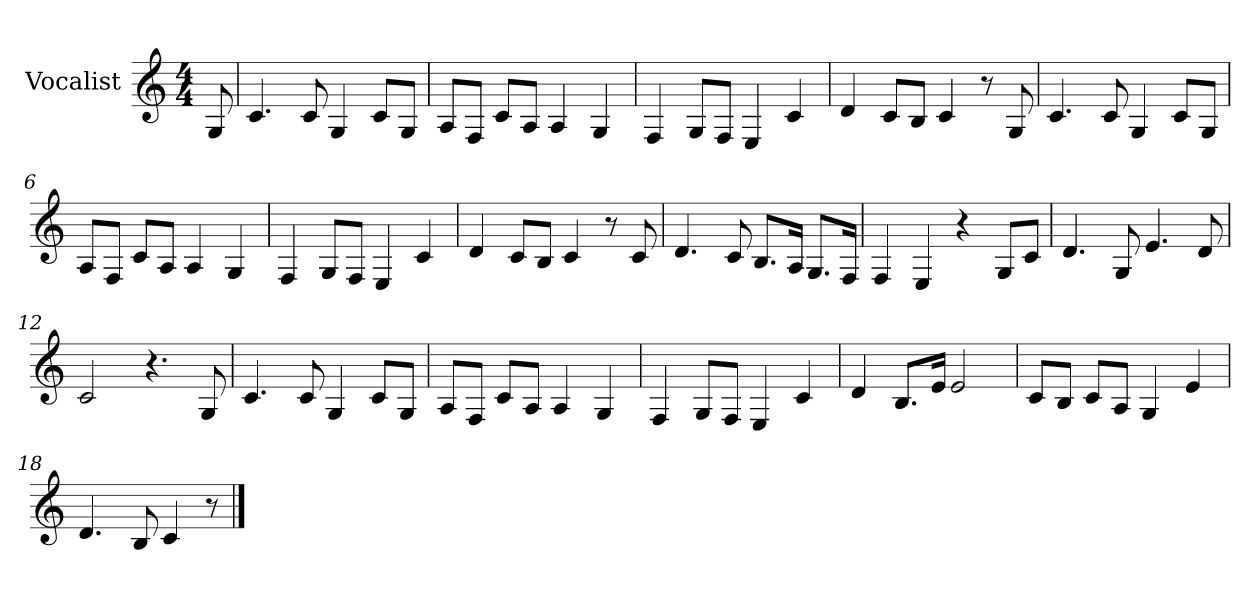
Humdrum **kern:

**kern
*part1
*staff1
*I"Vocalist
*k[]
*C:
*M4/4
=
8G
=1
4.c
8c
4G
8cL
8GJ
=2
8AL
8FJ
8cL
8AJ
4A
4G
=3
4F
8GL
8FJ
4E
4c
=4
4d
8cL
8BJ
4c
8r
8G
=5
4.c
8c
4G
8cL
8GJ
=6
8AL
8FJ
8cL
8AJ
4A
4G
=7
4F
8GL
8FJ
4E
4c
=8
4d
8cL
8BJ
4c
8r
8c
=9
4.d
8c
8.BL
16AJk
8.GL
16FJk
=10
4F
4E
4r
8GL
8cJ
=11
4.d
8G
4.e
8d
=12
2c
4.r
8G
=13
4.c
8c
4G
8cL
8GJ
=14
8AL
8FJ
8cL
8AJ
4A
4G
=15
4F
8GL
8FJ
4E
4c
=16
4d
8.BL
16eJk
2e
=17
8cL
8BJ
8cL
8AJ
4G
4e
=18
4.d
8B
4c
8r
==
*-
